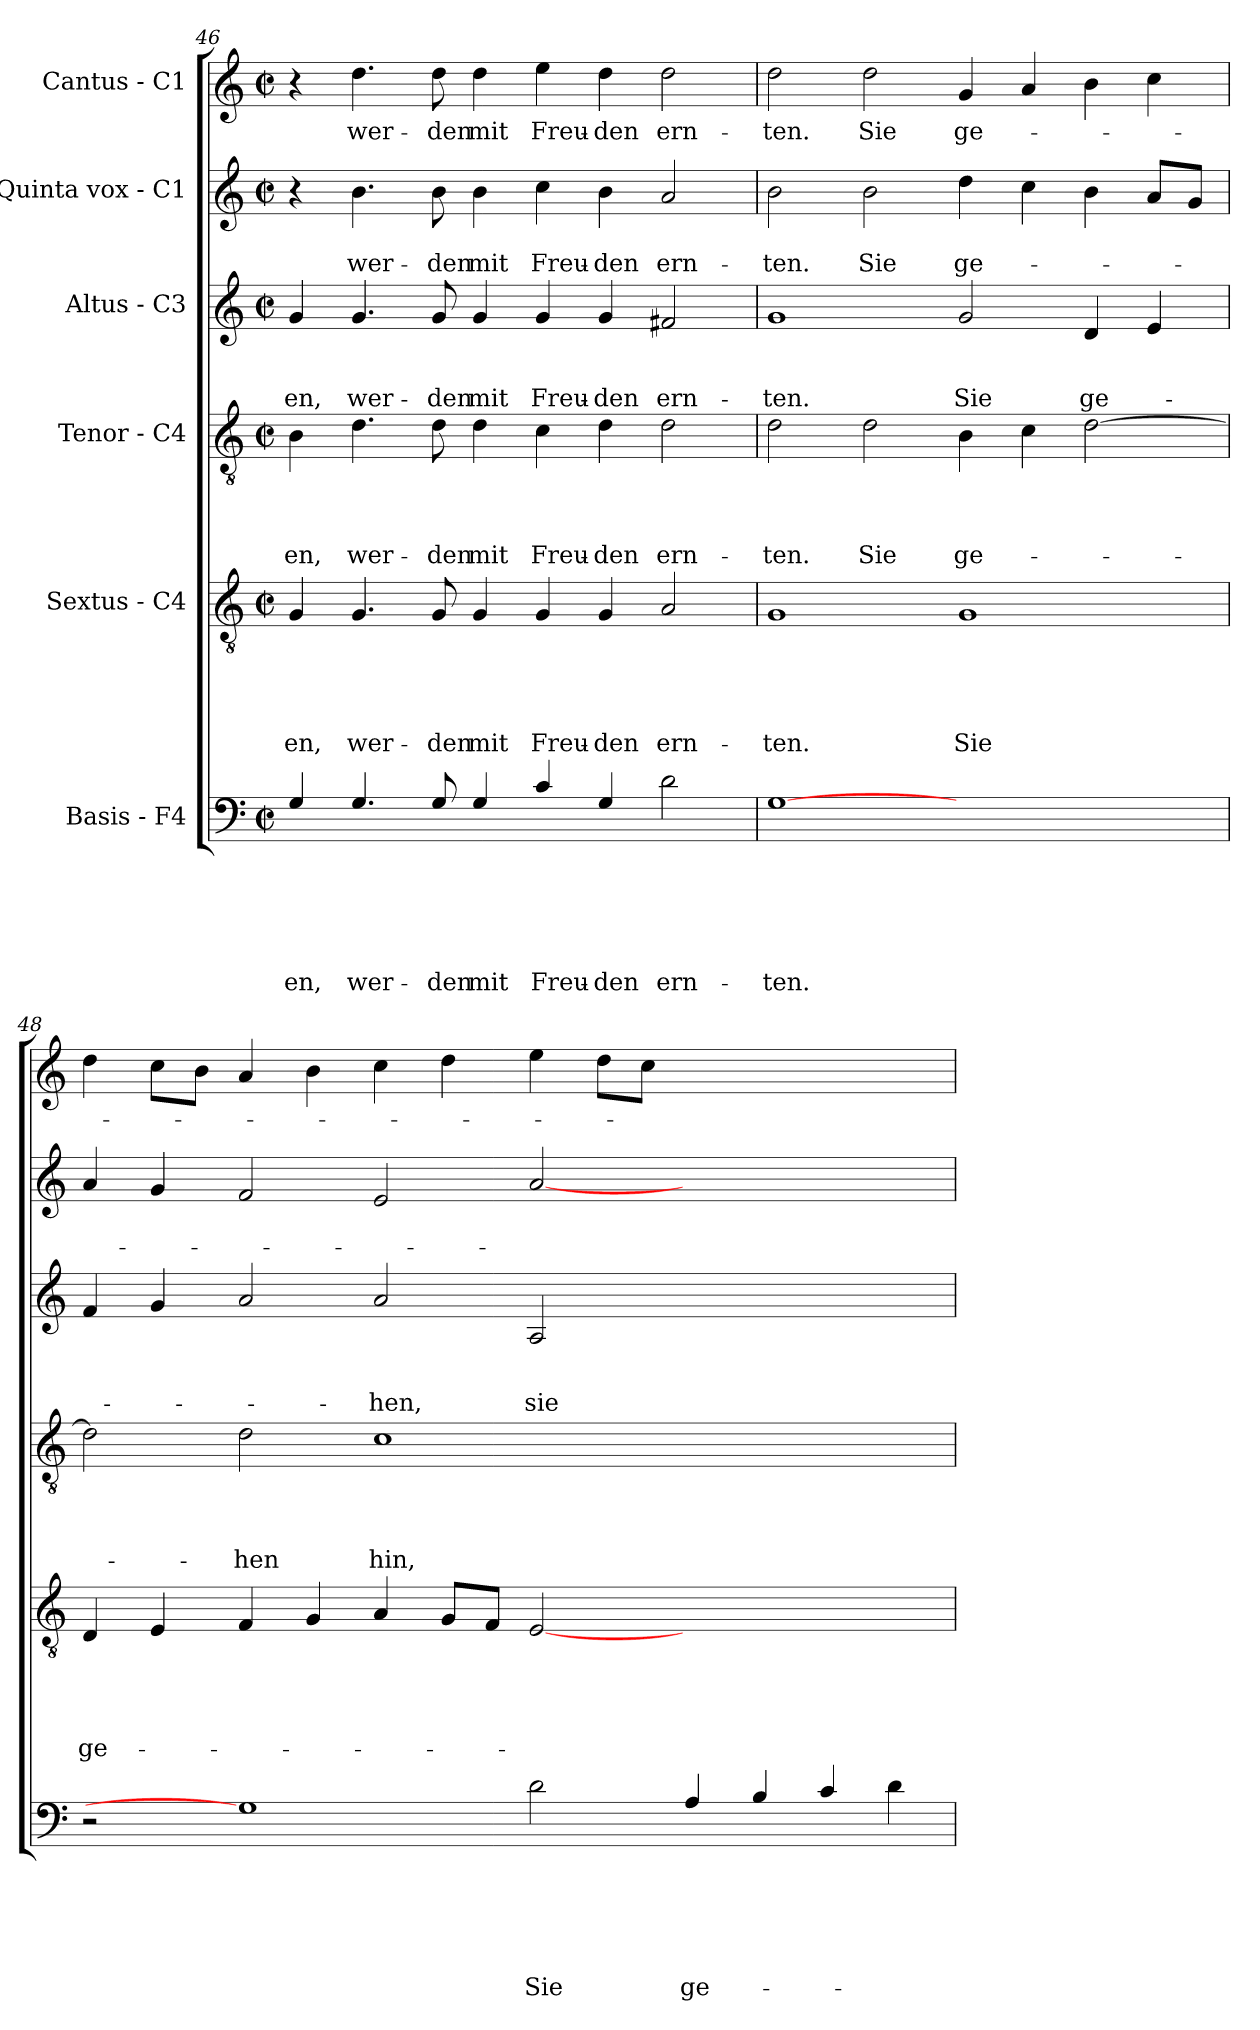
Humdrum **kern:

**kern	**text	**text	**text	**text	**text	**text	**kern	**text	**text	**text	**text	**text	**kern	**text	**text	**text	**text	**kern	**text	**text	**text	**kern	**text	**text	**kern	**text
*part6	*part6	*part6	*part6	*part6	*part6	*part6	*part5	*part5	*part5	*part5	*part5	*part5	*part4	*part4	*part4	*part4	*part4	*part3	*part3	*part3	*part3	*part2	*part2	*part2	*part1	*part1
*staff6	*staff6	*staff6	*staff6	*staff6	*staff6	*staff6	*staff5	*staff5	*staff5	*staff5	*staff5	*staff5	*staff4	*staff4	*staff4	*staff4	*staff4	*staff3	*staff3	*staff3	*staff3	*staff2	*staff2	*staff2	*staff1	*staff1
*I"Basis - F4	*	*	*	*	*	*	*I"Sextus - C4	*	*	*	*	*	*I"Tenor - C4	*	*	*	*	*I"Altus - C3	*	*	*	*I"Quinta vox - C1	*	*	*I"Cantus - C1	*
*clefF4	*	*	*	*	*	*	*clefGv2	*	*	*	*	*	*clefGv2	*	*	*	*	*clefG2	*	*	*	*clefG2	*	*	*clefG2	*
*ITrd8c14	*	*	*	*	*	*	*	*	*	*	*	*	*	*	*	*	*	*	*	*	*	*	*	*	*	*
*k[]	*	*	*	*	*	*	*k[]	*	*	*	*	*	*k[]	*	*	*	*	*k[]	*	*	*	*k[]	*	*	*k[]	*
*C:	*	*	*	*	*	*	*C:	*	*	*	*	*	*C:	*	*	*	*	*C:	*	*	*	*C:	*	*	*C:	*
*M2/2	*	*	*	*	*	*	*M2/2	*	*	*	*	*	*M2/2	*	*	*	*	*M2/2	*	*	*	*M2/2	*	*	*M2/2	*
*met(c|)	*	*	*	*	*	*	*met(c|)	*	*	*	*	*	*met(c|)	*	*	*	*	*met(c|)	*	*	*	*met(c|)	*	*	*met(c|)	*
=46	=46	=46	=46	=46	=46	=46	=46	=46	=46	=46	=46	=46	=46	=46	=46	=46	=46	=46	=46	=46	=46	=46	=46	=46	=46	=46
!	!	!	!	!	!	!LO:LY:b	!	!	!	!	!	!LO:LY:b	!	!	!	!	!LO:LY:b	!	!	!	!LO:LY:b	!	!	!	!	!
4GG/	.	.	.	.	.	-en,	4G/	.	.	.	.	-en,	4B\	.	.	.	-en,	4g/	.	.	-en,	4r	.	.	4r	.
!	!	!	!	!	!	!LO:LY:b	!	!	!	!	!	!LO:LY:b	!	!	!	!	!LO:LY:b	!	!	!	!LO:LY:b	!	!	!LO:LY:b	!	!LO:LY:b
4.GG/	.	.	.	.	.	wer-	4.G/	.	.	.	.	wer-	4.d\	.	.	.	wer-	4.g/	.	.	wer-	4.b\	.	wer-	4.dd\	wer-
!	!	!	!	!	!	!LO:LY:b	!	!	!	!	!	!LO:LY:b	!	!	!	!	!LO:LY:b	!	!	!	!LO:LY:b	!	!	!LO:LY:b	!	!LO:LY:b
8GG/	.	.	.	.	.	-den	8G/	.	.	.	.	-den	8d\	.	.	.	-den	8g/	.	.	-den	8b\	.	-den	8dd\	-den
!	!	!	!	!	!	!LO:LY:b	!	!	!	!	!	!LO:LY:b	!	!	!	!	!LO:LY:b	!	!	!	!LO:LY:b	!	!	!LO:LY:b	!	!LO:LY:b
4GG/	.	.	.	.	.	mit	4G/	.	.	.	.	mit	4d\	.	.	.	mit	4g/	.	.	mit	4b\	.	mit	4dd\	mit
!	!	!	!	!	!	!LO:LY:b	!	!	!	!	!	!LO:LY:b	!	!	!	!	!LO:LY:b	!	!	!	!LO:LY:b	!	!	!LO:LY:b	!	!LO:LY:b
4C/	.	.	.	.	.	Freu-	4G/	.	.	.	.	Freu-	4c\	.	.	.	Freu-	4g/	.	.	Freu-	4cc\	.	Freu-	4ee\	Freu-
!	!	!	!	!	!	!LO:LY:b	!	!	!	!	!	!LO:LY:b	!	!	!	!	!LO:LY:b	!	!	!	!LO:LY:b	!	!	!LO:LY:b	!	!LO:LY:b
4GG/	.	.	.	.	.	-den	4G/	.	.	.	.	-den	4d\	.	.	.	-den	4g/	.	.	-den	4b\	.	-den	4dd\	-den
!	!	!	!	!	!	!LO:LY:b	!	!	!	!	!	!LO:LY:b	!	!	!	!	!LO:LY:b	!	!	!	!LO:LY:b	!	!	!LO:LY:b	!	!LO:LY:b
2D\	.	.	.	.	.	ern-	2A/	.	.	.	.	ern-	2d\	.	.	.	ern-	2f#X/	.	.	ern-	2a/	.	ern-	2dd\	ern-
!!LO:LB:g=z
=47	=47	=47	=47	=47	=47	=47	=47	=47	=47	=47	=47	=47	=47	=47	=47	=47	=47	=47	=47	=47	=47	=47	=47	=47	=47	=47
!	!	!	!	!	!	!LO:LY:b	!	!	!	!	!	!LO:LY:b	!	!	!	!	!LO:LY:b	!	!	!	!LO:LY:b	!	!	!LO:LY:b	!	!LO:LY:b
[1GG	.	.	.	.	.	-ten.	1G	.	.	.	.	-ten.	2d\	.	.	.	-ten.	1g	.	.	-ten.	2b\	.	-ten.	2dd\	-ten.
!	!	!	!	!	!	!	!	!	!	!	!	!	!	!	!	!	!LO:LY:b	!	!	!	!	!	!	!LO:LY:b	!	!LO:LY:b
.	.	.	.	.	.	.	.	.	.	.	.	.	2d\	.	.	.	Sie	.	.	.	.	2b\	.	Sie	2dd\	Sie
!	!	!	!	!	!	!	!	!	!	!	!	!LO:LY:b	!	!	!	!	!LO:LY:b	!	!	!	!LO:LY:b	!	!	!LO:LY:b	!	!LO:LY:b
1ryy	.	.	.	.	.	.	1G	.	.	.	.	Sie	4B\	.	.	.	ge-	2g/	.	.	Sie	4dd\	.	ge-	4g/	ge-
.	.	.	.	.	.	.	.	.	.	.	.	.	4c\	.	.	.	.	.	.	.	.	4cc\	.	.	4a/	.
!	!	!	!	!	!	!	!	!	!	!	!	!	!	!	!	!	!	!	!	!	!LO:LY:b	!	!	!	!	!
.	.	.	.	.	.	.	.	.	.	.	.	.	[2d\	.	.	.	.	4d/	.	.	ge-	4b\	.	.	4b\	.
.	.	.	.	.	.	.	.	.	.	.	.	.	.	.	.	.	.	4e/	.	.	.	8a/L	.	.	4cc\	.
.	.	.	.	.	.	.	.	.	.	.	.	.	.	.	.	.	.	.	.	.	.	8g/J	.	.	.	.
=48	=48	=48	=48	=48	=48	=48	=48	=48	=48	=48	=48	=48	=48	=48	=48	=48	=48	=48	=48	=48	=48	=48	=48	=48	=48	=48
!	!	!	!	!	!	!	!	!	!	!	!	!LO:LY:b	!	!	!	!	!	!	!	!	!	!	!	!	!	!
2r	.	.	.	.	.	.	4D/	.	.	.	.	ge-	2d\]	.	.	.	.	4f/	.	.	.	4a/	.	.	4dd\	.
.	.	.	.	.	.	.	4E/	.	.	.	.	.	.	.	.	.	.	4g/	.	.	.	4g/	.	.	8cc\L	.
.	.	.	.	.	.	.	.	.	.	.	.	.	.	.	.	.	.	.	.	.	.	.	.	.	8b\J	.
!	!	!	!	!	!	!	!	!	!	!	!	!	!	!	!	!	!LO:LY:b	!	!	!	!	!	!	!	!	!
1GG]	.	.	.	.	.	.	4F/	.	.	.	.	.	2d\	.	.	.	-hen	2a/	.	.	.	2f/	.	.	4a/	.
.	.	.	.	.	.	.	4G/	.	.	.	.	.	.	.	.	.	.	.	.	.	.	.	.	.	4b\	.
!	!	!	!	!	!	!	!	!	!	!	!	!	!	!	!	!	!LO:LY:b	!	!	!	!LO:LY:b	!	!	!	!	!
.	.	.	.	.	.	.	4A/	.	.	.	.	.	1c	.	.	.	hin,	2a/	.	.	-hen,	2e/	.	.	4cc\	.
.	.	.	.	.	.	.	8G/L	.	.	.	.	.	.	.	.	.	.	.	.	.	.	.	.	.	4dd\	.
.	.	.	.	.	.	.	8F/J	.	.	.	.	.	.	.	.	.	.	.	.	.	.	.	.	.	.	.
!	!	!	!	!	!	!LO:LY:b	!	!	!	!	!	!	!	!	!	!	!	!	!	!	!LO:LY:b	!	!	!	!	!
2D\	.	.	.	.	.	Sie	[2E/	.	.	.	.	.	.	.	.	.	.	2A/	.	.	sie	[2a/	.	.	4ee\	.
.	.	.	.	.	.	.	.	.	.	.	.	.	.	.	.	.	.	.	.	.	.	.	.	.	8dd\L	.
.	.	.	.	.	.	.	.	.	.	.	.	.	.	.	.	.	.	.	.	.	.	.	.	.	8cc\J	.
!	!	!	!	!	!	!LO:LY:b	!	!	!	!	!	!	!	!	!	!	!	!	!	!	!	!	!	!	!	!
4AA/	.	.	.	.	.	ge-	1ryy	.	.	.	.	.	1ryy	.	.	.	.	1ryy	.	.	.	1ryy	.	.	1ryy	.
4BB/	.	.	.	.	.	.	.	.	.	.	.	.	.	.	.	.	.	.	.	.	.	.	.	.	.	.
4C/	.	.	.	.	.	.	.	.	.	.	.	.	.	.	.	.	.	.	.	.	.	.	.	.	.	.
4D\	.	.	.	.	.	.	.	.	.	.	.	.	.	.	.	.	.	.	.	.	.	.	.	.	.	.
=	=	=	=	=	=	=	=	=	=	=	=	=	=	=	=	=	=	=	=	=	=	=	=	=	=	=
*-	*-	*-	*-	*-	*-	*-	*-	*-	*-	*-	*-	*-	*-	*-	*-	*-	*-	*-	*-	*-	*-	*-	*-	*-	*-	*-
